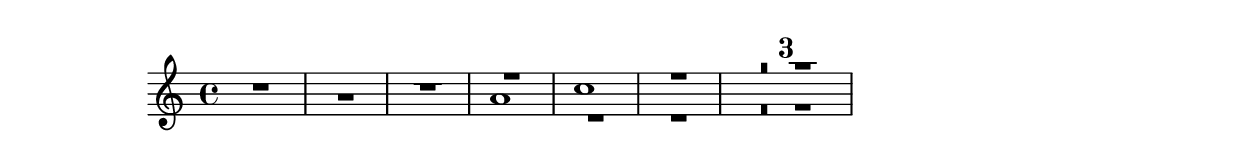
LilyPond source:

%% Do not edit this file; it is automatically
%% generated from LSR http://lsr.dsi.unimi.it
%% This file is in the public domain.
\version "2.13.29"

\header {
  lsrtags = "rhythms, tweaks-and-overrides"

%% Translation of GIT committish: 0b55335aeca1de539bf1125b717e0c21bb6fa31b
 doctitlees = "Posicionar los silencios multicompás"
 texidoces = "
A diferencia de los silencios normales, no existe una instrucción
predefinida para modificar la posición predeterminada de un
símbolo de silencio multicompás sobre el pentagrama, adjuntándolo
a una nota, independientemente de cuál sea su forma.  Sin embargo,
en la música polifónica los silencios multicompás de las voces de
numeración par e impar están separados verticalmente.  La
colocación de los silencios multicompás se puede controlar como se
ve a continuación:

"

%% Translation of GIT committish: 0a868be38a775ecb1ef935b079000cebbc64de40
texidocde = "
Anders als bei normalen Pausen gibt es keinen direkten Befehl, um die
vertikale Position von Ganztaktpausen zu beeinflussen, indem man sie an
eine Tonhöhe anhängt.  In polyphoner Notation wird aber dennoch die
Position der Pausen von geraden und ungeraden Stimmen voneinander
unterschieden.  Die Position von Ganztaktpausen kann wie folgt verändert
werden:
 "
  doctitlede = "Positionierung von Ganztaktpausen"



%% Translation of GIT committish: 4da4307e396243a5a3bc33a0c2753acac92cb685
  texidocfr = "
Si l'on peut positionner verticalement un silence simple en le
rattachant à une note, il n'en va pas de même pour un silence
multi-mesures.  Néanmoins, et uniquement dans le cadre de musique
polyphonique, les silences multi-mesures sont positionnés différemment
selon qu'ils appartiennent à une voix au numéro pair ou impair.  Le
positionnement des silences multi-mesures peut se contrôler ainsi :
"
  doctitlefr = "Positionnement des silences multi-mesures"

  texidoc = "
Unlike ordinary rests, there is no predefined command to change the
staff position of a multi-measure rest symbol of either form by
attaching it to a note.  However, in polyphonic music multi-measure
rests in odd-numbered and even-numbered voices are vertically
separated. The positioning of multi-measure rests can be controlled as
follows:

"
  doctitle = "Positioning multi-measure rests"
} % begin verbatim

\relative c'' {
  % MMR - Multi-Measure Rest
  % MMRs by default are set under the fourth line
  R1
  % They can be moved with an override
  \override MultiMeasureRest #'staff-position = #-2
  R1
  % A value of 0 is the default position;
  % the following trick moves the rest to the center line
  \override MultiMeasureRest #'staff-position = #-0.01
  R1
  % MMRs in odd-numbered voices are under the top line
  << { R1 } \\ { a1 } >>
  % MMRs in even-numbered voices are under the bottom line
  << { c1 } \\ { R1 } >>
  % They remain separated even in empty measures
  << { R1 } \\ { R1 } >>
  % This brings them together even though there are two voices
  \compressFullBarRests
  <<
    \revert MultiMeasureRest #'staff-position
    { R1*3 }
    \\
    \revert MultiMeasureRest #'staff-position
    { R1*3 }
  >>
}
